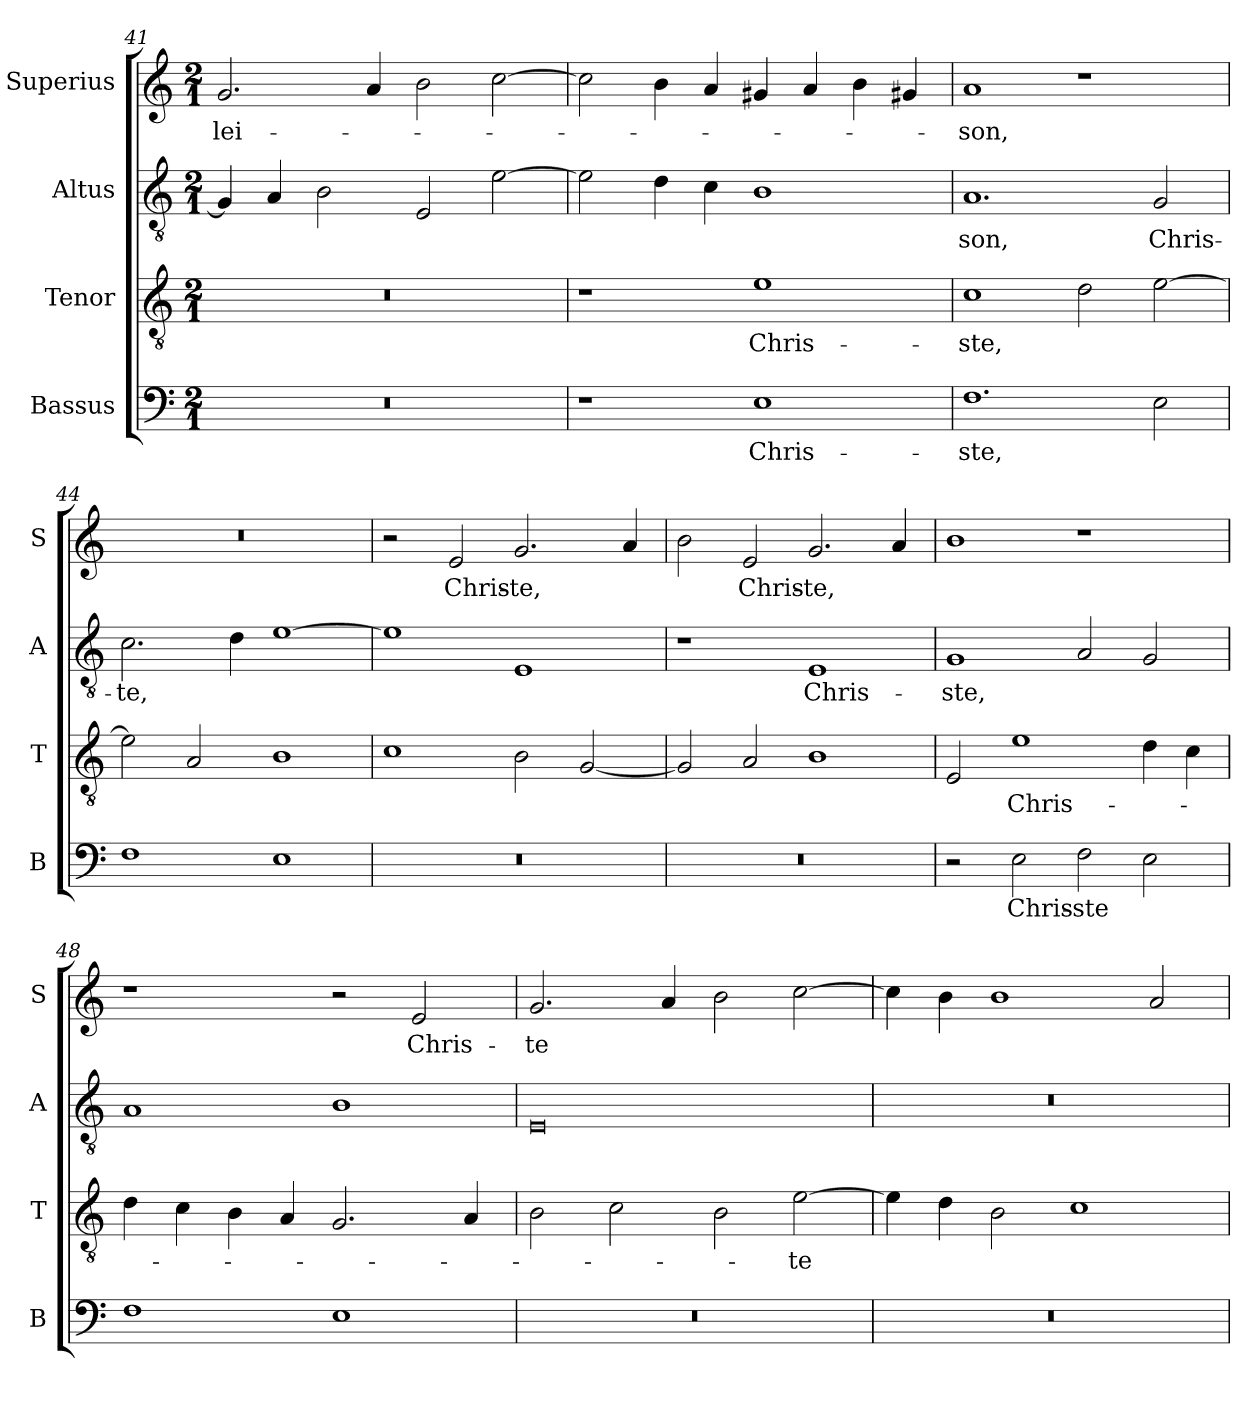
**kern	**text	**kern	**text	**kern	**text	**kern	**text
*part4	*part4	*part3	*part3	*part2	*part2	*part1	*part1
*staff4	*staff4	*staff3	*staff3	*staff2	*staff2	*staff1	*staff1
*I"Bassus	*	*I"Tenor	*	*I"Altus	*	*I"Superius	*
*I'B	*	*I'T	*	*I'A	*	*I'S	*
*clefF4	*	*clefGv2	*	*clefGv2	*	*clefG2	*
*k[]	*	*k[]	*	*k[]	*	*k[]	*
*M2/1	*	*M2/1	*	*M2/1	*	*M2/1	*
=41	=41	=41	=41	=41	=41	=41	=41
0r	.	0r	.	4G/]	.	2.g/	-lei-
.	.	.	.	4A/	.	.	.
.	.	.	.	2B\	.	.	.
.	.	.	.	.	.	4a/	.
.	.	.	.	2E/	.	2b\	.
.	.	.	.	[2e\	.	[2cc\	.
=42	=42	=42	=42	=42	=42	=42	=42
1r	.	1r	.	2e\]	.	2cc\]	.
.	.	.	.	4d\	.	4b\	.
.	.	.	.	4c\	.	4a/	.
1E	Chris-	1e	Chris-	1B	.	4g#X/	.
.	.	.	.	.	.	4a/	.
.	.	.	.	.	.	4b\	.
.	.	.	.	.	.	4g#X/	.
=43	=43	=43	=43	=43	=43	=43	=43
1.F	-ste,	1c	-ste,	1.A	-son,	1a	-son,
.	.	2d\	.	.	.	1r	.
2E\	.	[2e\	.	2G/	Chris-	.	.
=44	=44	=44	=44	=44	=44	=44	=44
1F	.	2e\]	.	2.c\	-te,	0r	.
.	.	2A/	.	.	.	.	.
.	.	.	.	4d\	.	.	.
1E	.	1B	.	[1e	.	.	.
=45	=45	=45	=45	=45	=45	=45	=45
0r	.	1c	.	1e]	.	2r	.
.	.	.	.	.	.	2e/	Chris-
.	.	2B\	.	1E	.	2.g/	-te,
.	.	[2G/	.	.	.	.	.
.	.	.	.	.	.	4a/	.
=46	=46	=46	=46	=46	=46	=46	=46
0r	.	2G/]	.	1r	.	2b\	.
.	.	2A/	.	.	.	2e/	Chris-
.	.	1B	.	1E	Chris-	2.g/	-te,
.	.	.	.	.	.	4a/	.
=47	=47	=47	=47	=47	=47	=47	=47
2r	.	2E/	.	1G	-ste,	1b	.
2E\	Chris-	1e	Chris-	.	.	.	.
2F\	-ste	.	.	2A/	.	1r	.
2E\	.	4d\	.	2G/	.	.	.
.	.	4c\	.	.	.	.	.
=48	=48	=48	=48	=48	=48	=48	=48
1F	.	4d\	.	1A	.	1r	.
.	.	4c\	.	.	.	.	.
.	.	4B\	.	.	.	.	.
.	.	4A/	.	.	.	.	.
1E	.	2.G/	.	1B	.	2r	.
.	.	.	.	.	.	2e/	Chris-
.	.	4A/	.	.	.	.	.
=49	=49	=49	=49	=49	=49	=49	=49
0r	.	2B\	.	0E	.	2.g/	-te
.	.	2c\	.	.	.	.	.
.	.	.	.	.	.	4a/	.
.	.	2B\	.	.	.	2b\	.
.	.	[2e\	-te	.	.	[2cc\	.
=50	=50	=50	=50	=50	=50	=50	=50
0r	.	4e\]	.	0r	.	4cc\]	.
.	.	4d\	.	.	.	4b\	.
.	.	2B\	.	.	.	1b	.
.	.	1c	.	.	.	.	.
.	.	.	.	.	.	2a/	.
=	=	=	=	=	=	=	=
*-	*-	*-	*-	*-	*-	*-	*-
